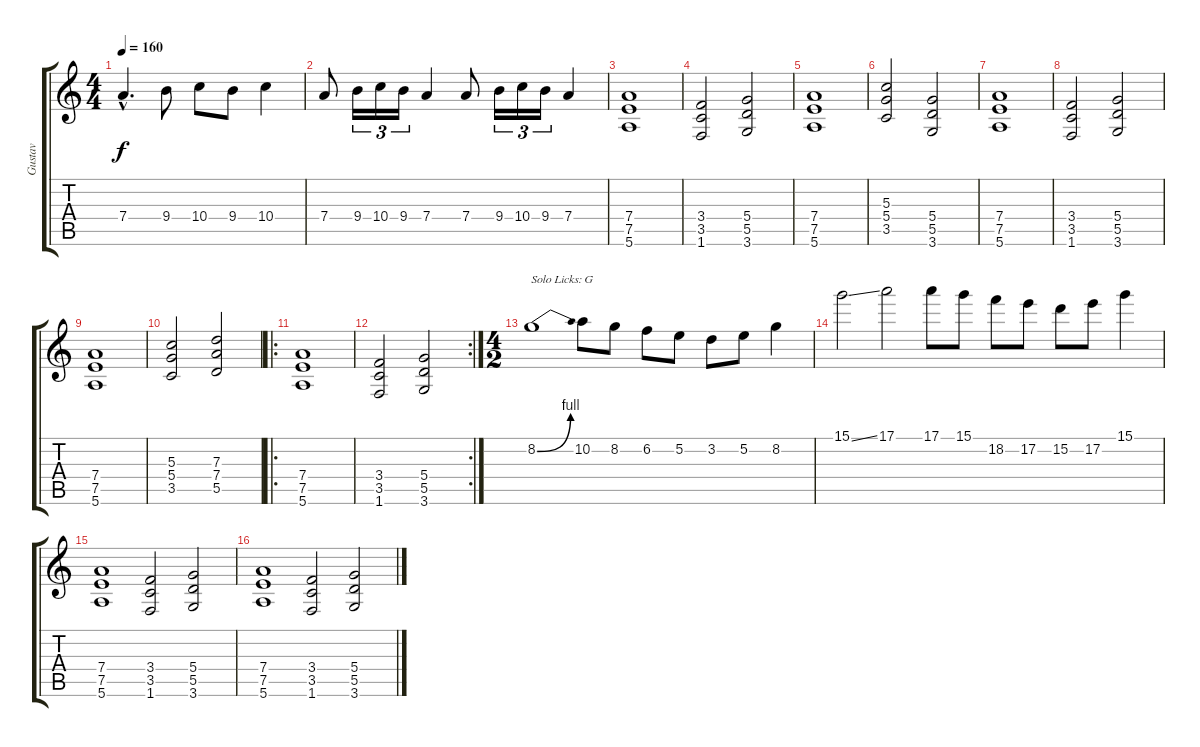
\track ("Gustav" "Gustav") {instrument distortionguitar}
\staff {score tabs}
\tuning (E4 B3 G3 D3 A2 E2) {hide}
\ts (4 4)
\tempo 160
\clef g2
\ks c
7.4{hac}.4{d dy f} 9.4.8 10.4.8 9.4.8 10.4.4 |
7.4.8 9.4.16{tu (3 2)} 10.4.16{tu (3 2)} 9.4.16{tu (3 2)} 7.4.4 7.4.8 9.4.16{tu (3 2)} 10.4.16{tu (3 2)} 9.4.16{tu (3 2)} 7.4.4 |
(7.4 7.5 5.6).1 |
(3.4 3.5 1.6).2 (5.4 5.5 3.6).2 |
(7.4 7.5 5.6).1 |
(5.3 5.4 3.5).2 (5.4 5.5 3.6).2 |
(7.4 7.5 5.6).1 |
(3.4 3.5 1.6).2 (5.4 5.5 3.6).2 |
(7.4 7.5 5.6).1 |
(5.3 5.4 3.5).2 (7.3 7.4 5.5).2 |
\ro
(7.4 7.5 5.6).1 |
\rc 2
(3.4 3.5 1.6).2 (5.4 5.5 3.6).2 |
\ts (4 2)
8.2{be (bend 0 0 60 4)}.1{txt "Solo Licks: G"} 10.2.8 8.2.8 6.2.8 5.2.8 3.2.8 5.2.8 8.2.4 |
15.1{ss}.2 17.1.2 17.1.8 15.1.8 18.2.8 17.2.8 15.2.8 17.2.8 15.1.4 |
(7.4 7.5 5.6).1 (3.4 3.5 1.6).2 (5.4 5.5 3.6).2 |
(7.4 7.5 5.6).1 (3.4 3.5 1.6).2 (5.4 5.5 3.6).2
